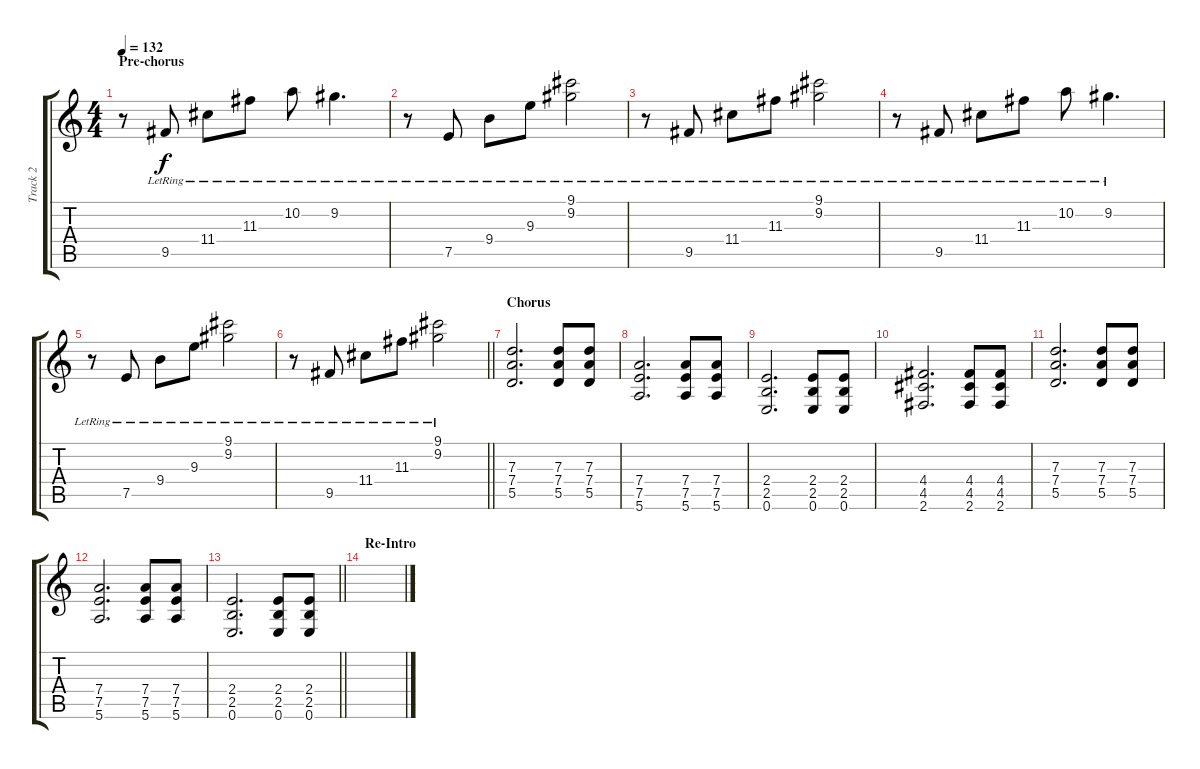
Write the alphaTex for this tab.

\track ("Track 2" "Track 2") {instrument acousticguitarsteel}
\staff {score tabs}
\tuning (E4 B3 G3 D3 A2 E2) {hide}
\ts (4 4)
\section ("" "Pre-chorus")
\tempo 132
\clef g2
\ks c
r.8{dy f} 9.5{lr}.8 11.4{lr}.8 11.3{lr}.8 10.2{lr}.8 9.2{lr}.4{d} |
r.8 7.5{lr}.8 9.4{lr}.8 9.3{lr}.8 (9.1{lr} 9.2{lr}).2 |
r.8 9.5{lr}.8 11.4{lr}.8 11.3{lr}.8 (9.1{lr} 9.2{lr}).2 |
r.8 9.5{lr}.8 11.4{lr}.8 11.3{lr}.8 10.2{lr}.8 9.2{lr}.4{d} |
r.8 7.5{lr}.8 9.4{lr}.8 9.3{lr}.8 (9.1{lr} 9.2{lr}).2 |
\barLineRight lightlight
r.8 9.5{lr}.8 11.4{lr}.8 11.3{lr}.8 (9.1{lr} 9.2{lr}).2 |
\section ("" "Chorus")
(7.3 7.4 5.5).2{d} (7.3 7.4 5.5).8 (7.3 7.4 5.5).8 |
(7.4 7.5 5.6).2{d} (7.4 7.5 5.6).8 (7.4 7.5 5.6).8 |
(2.4 2.5 0.6).2{d} (2.4 2.5 0.6).8 (2.4 2.5 0.6).8 |
(4.4 4.5 2.6).2{d} (4.4 4.5 2.6).8 (4.4 4.5 2.6).8 |
(7.3 7.4 5.5).2{d} (7.3 7.4 5.5).8 (7.3 7.4 5.5).8 |
(7.4 7.5 5.6).2{d} (7.4 7.5 5.6).8 (7.4 7.5 5.6).8 |
\barLineRight lightlight
(2.4 2.5 0.6).2{d} (2.4 2.5 0.6).8 (2.4 2.5 0.6).8 |
\section ("" "Re-Intro")
